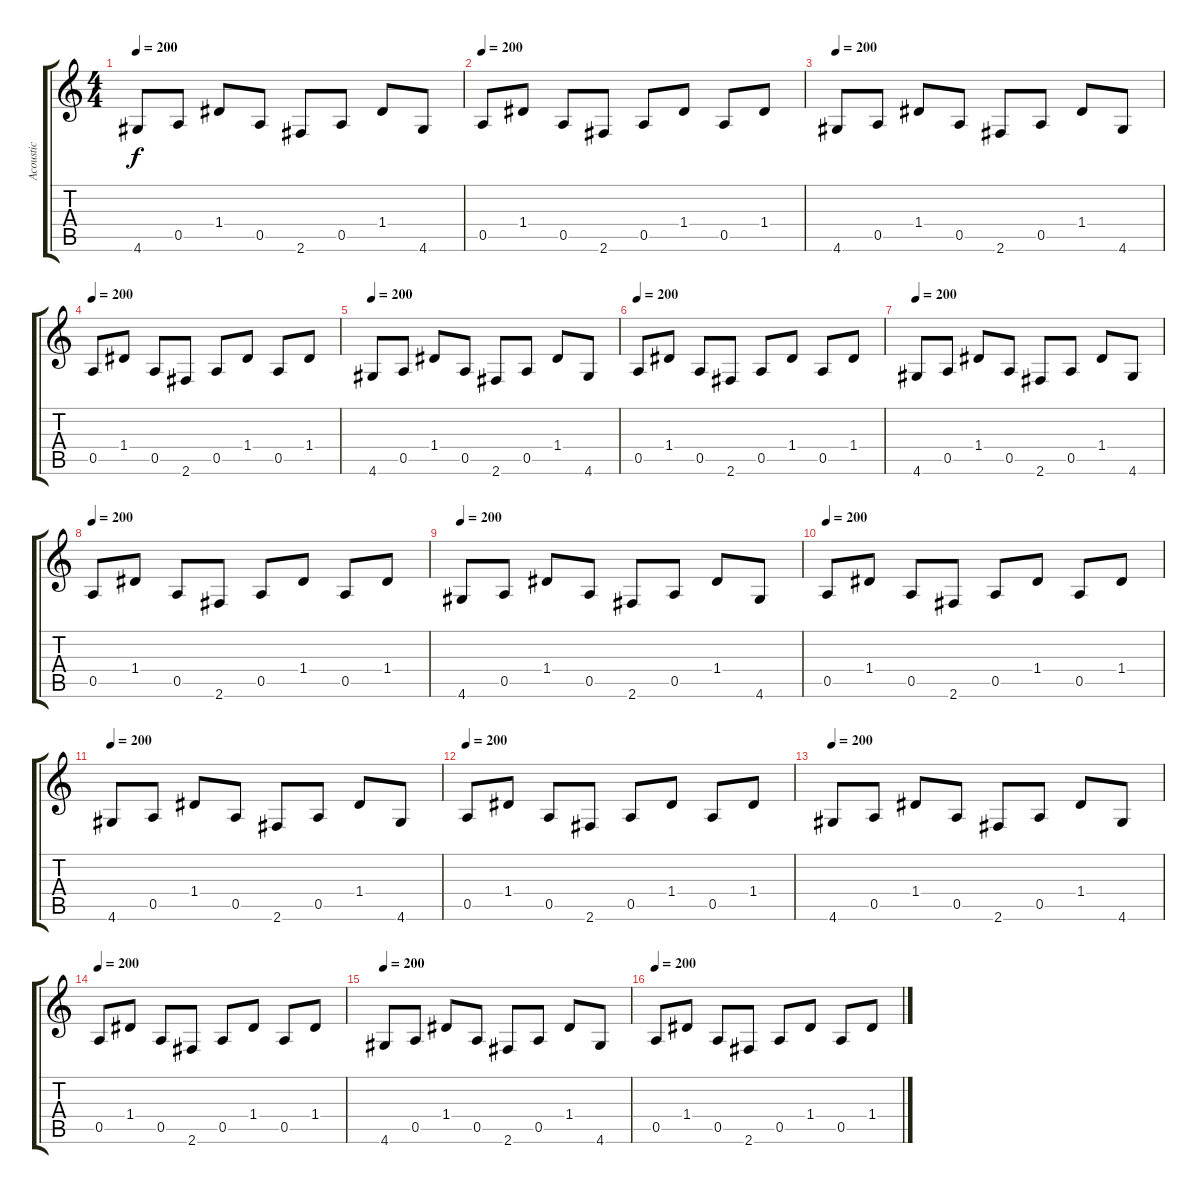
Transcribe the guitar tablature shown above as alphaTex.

\track ("Acoustic" "Acoustic") {instrument acousticguitarsteel}
\staff {score tabs}
\tuning (E4 B3 G3 D3 A2 E2) {hide}
\ts (4 4)
\tempo 200
\clef g2
\ks c
4.6.8{dy f} 0.5.8 1.4.8 0.5.8 2.6.8 0.5.8 1.4.8 4.6.8 |
\tempo 200
0.5.8 1.4.8 0.5.8 2.6.8 0.5.8 1.4.8 0.5.8 1.4.8 |
\tempo 200
4.6.8 0.5.8 1.4.8 0.5.8 2.6.8 0.5.8 1.4.8 4.6.8 |
\tempo 200
0.5.8 1.4.8 0.5.8 2.6.8 0.5.8 1.4.8 0.5.8 1.4.8 |
\tempo 200
4.6.8 0.5.8 1.4.8 0.5.8 2.6.8 0.5.8 1.4.8 4.6.8 |
\tempo 200
0.5.8 1.4.8 0.5.8 2.6.8 0.5.8 1.4.8 0.5.8 1.4.8 |
\tempo 200
4.6.8 0.5.8 1.4.8 0.5.8 2.6.8 0.5.8 1.4.8 4.6.8 |
\tempo 200
0.5.8 1.4.8 0.5.8 2.6.8 0.5.8 1.4.8 0.5.8 1.4.8 |
\tempo 200
4.6.8 0.5.8 1.4.8 0.5.8 2.6.8 0.5.8 1.4.8 4.6.8 |
\tempo 200
0.5.8 1.4.8 0.5.8 2.6.8 0.5.8 1.4.8 0.5.8 1.4.8 |
\tempo 200
4.6.8 0.5.8 1.4.8 0.5.8 2.6.8 0.5.8 1.4.8 4.6.8 |
\tempo 200
0.5.8 1.4.8 0.5.8 2.6.8 0.5.8 1.4.8 0.5.8 1.4.8 |
\tempo 200
4.6.8 0.5.8 1.4.8 0.5.8 2.6.8 0.5.8 1.4.8 4.6.8 |
\tempo 200
0.5.8 1.4.8 0.5.8 2.6.8 0.5.8 1.4.8 0.5.8 1.4.8 |
\tempo 200
4.6.8 0.5.8 1.4.8 0.5.8 2.6.8 0.5.8 1.4.8 4.6.8 |
\tempo 200
0.5.8 1.4.8 0.5.8 2.6.8 0.5.8 1.4.8 0.5.8 1.4.8
